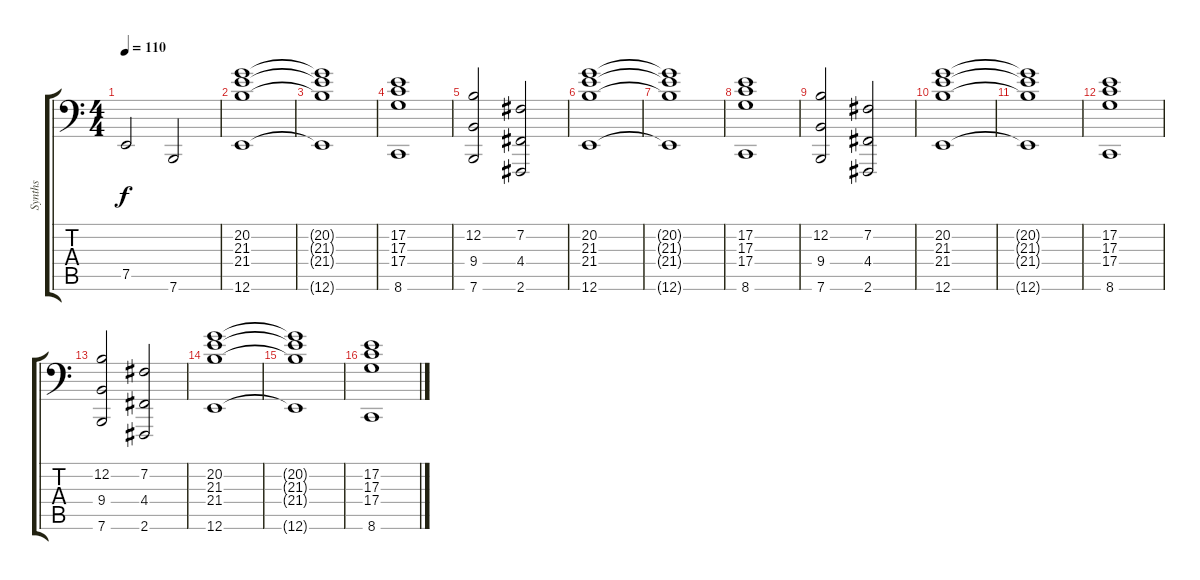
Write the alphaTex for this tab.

\track ("Synths" "Synths") {instrument synthstrings1}
\staff {score tabs}
\tuning (E3 B2 G2 D2 A1 E1) {hide}
\ts (4 4)
\tempo 110
\clef f4
\ks c
7.5.2{dy f} 7.6.2 |
(20.2 21.3 21.4 12.6).1{volume 10 instrument synthstrings1} |
(20.2{t} 21.3{t} 21.4{t} 12.6{t}).1 |
(17.2 17.3 17.4 8.6).1 |
(12.2 9.4 7.6).2 (7.2 4.4 2.6).2 |
(20.2 21.3 21.4 12.6).1{volume 10 instrument synthstrings1} |
(20.2{t} 21.3{t} 21.4{t} 12.6{t}).1 |
(17.2 17.3 17.4 8.6).1 |
(12.2 9.4 7.6).2 (7.2 4.4 2.6).2 |
(20.2 21.3 21.4 12.6).1{volume 10 instrument synthstrings1} |
(20.2{t} 21.3{t} 21.4{t} 12.6{t}).1 |
(17.2 17.3 17.4 8.6).1 |
(12.2 9.4 7.6).2 (7.2 4.4 2.6).2 |
(20.2 21.3 21.4 12.6).1{volume 10 instrument synthstrings1} |
(20.2{t} 21.3{t} 21.4{t} 12.6{t}).1 |
(17.2 17.3 17.4 8.6).1
